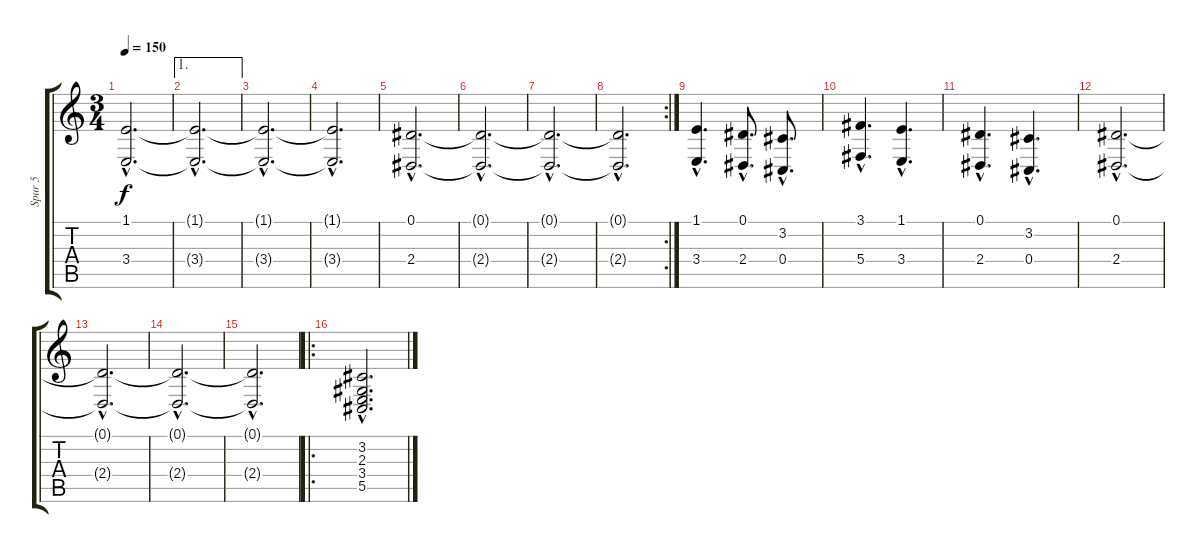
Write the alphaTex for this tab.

\track ("Spur 5" "Spur 5") {instrument choiraahs}
\staff {score tabs}
\tuning (Eb4 Bb3 Gb3 Db3 Ab2 Eb2) {hide}
\ts (3 4)
\tempo 150
\clef g2
\ks c
(1.1{hac} 3.4{hac}).2{d dy f} |
\ae 1
(1.1{hac t} 3.4{hac t}).2{d} |
(1.1{hac t} 3.4{hac t}).2{d} |
(1.1{hac t} 3.4{hac t}).2{d} |
(0.1{hac} 2.4{hac}).2{d} |
(0.1{hac t} 2.4{hac t}).2{d} |
(0.1{hac t} 2.4{hac t}).2{d} |
\rc 2
(0.1{hac t} 2.4{hac t}).2{d} |
(1.1{hac} 3.4{hac}).4{d} (0.1{hac} 2.4{hac}).8{d} (3.2{hac} 0.4{hac}).8{d} |
(3.1{hac} 5.4{hac}).4{d} (1.1{hac} 3.4{hac}).4{d} |
(0.1{hac} 2.4{hac}).4{d} (3.2{hac} 0.4{hac}).4{d} |
(0.1{hac} 2.4{hac}).2{d} |
(0.1{hac t} 2.4{hac t}).2{d} |
(0.1{hac t} 2.4{hac t}).2{d} |
(0.1{hac t} 2.4{hac t}).2{d} |
\ro
(3.2{hac} 2.3{hac} 3.4{hac} 5.5{hac}).2{d}
